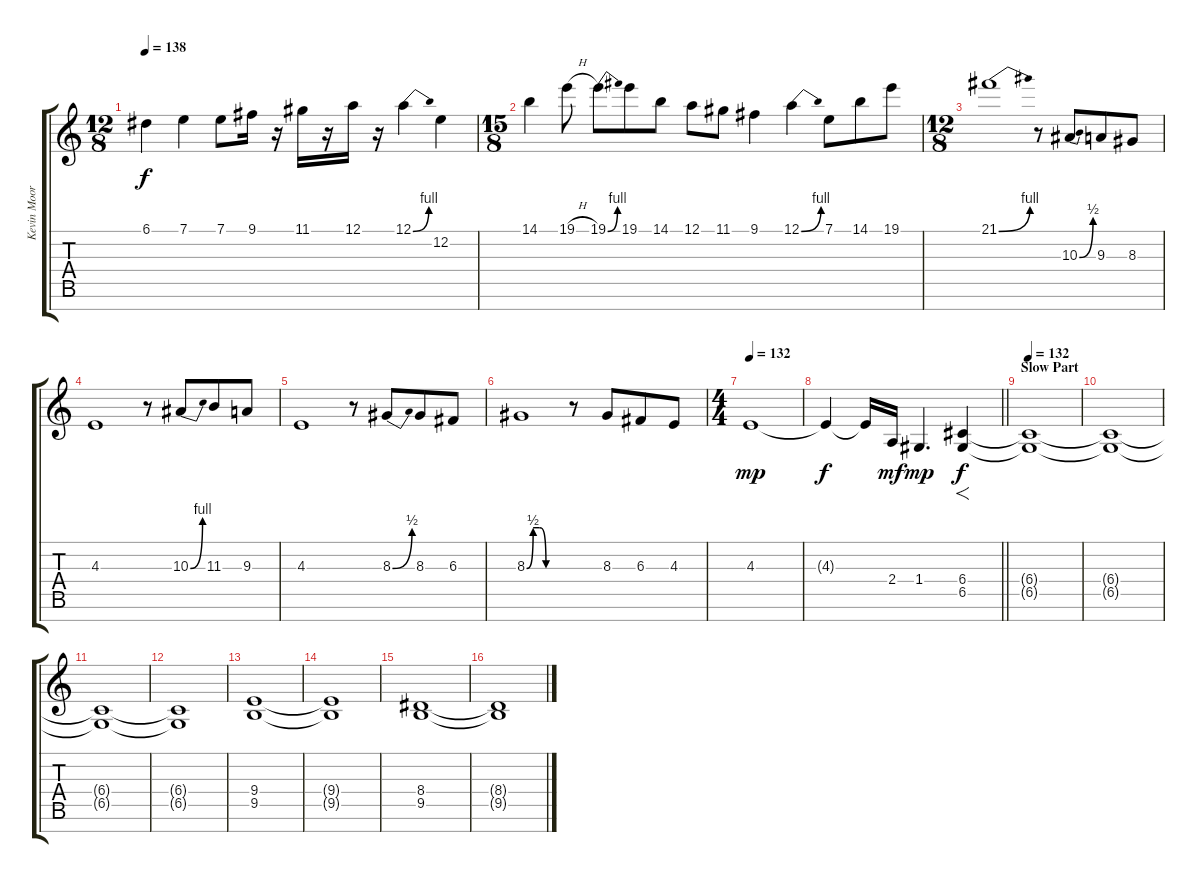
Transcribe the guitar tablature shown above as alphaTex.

\track ("Kevin Moore - 2" "Kevin Moor") {instrument voiceoohs}
\staff {score tabs}
\tuning (A4 E4 C4 G3 D3 A2 E2) {hide}
\ts (12 8)
\tempo 138
\clef g2
\ks c
6.1.4{dy f volume 10 instrument lead2sawtooth} 7.1.4 7.1.8 9.1.16 r.16 11.1.16 r.16 12.1.16 r.16 12.1{be (bend 0 0 60 4)}.4 12.2.4 |
\ts (15 8)
14.1.4 19.1{h}.8 19.1{be (bend 0 0 60 4)}.8 19.1.8 14.1.8 12.1.8 11.1.8 9.1.4 12.1{be (bend 0 0 60 4)}.4 7.1.8 14.1.8 19.1.8 |
\ts (12 8)
21.1{be (bend 0 0 60 4)}.1 r.8 10.3{be (bend 0 0 60 2)}.8 9.3.8 8.3.8 |
4.3.1 r.8 10.3{be (bend 0 0 60 4)}.8 11.3.8 9.3.8 |
4.3.1 r.8 8.3{be (bend 0 0 60 2)}.8 8.3.8 6.3.8 |
8.3{be (custom 0 0 10 2 20 2 30 0 45 0 60 0)}.1 r.8 8.3.8 6.3.8 4.3.8 |
\ts (4 4)
\tempo 132
4.3.1{dy mp} |
\barLineRight lightlight
4.3{t}.4{dy f} 4.3{t}.16 2.4.16{dy mf} 1.4.4{d dy mp} (6.4 6.5).4{f dy f volume 11 instrument pad2warm} |
\section ("" "Slow Part")
\tempo 132
(6.4{t} 6.5{t}).1 |
(6.4{t} 6.5{t}).1 |
(6.4{t} 6.5{t}).1 |
(6.4{t} 6.5{t}).1 |
(9.4 9.5).1 |
(9.4{t} 9.5{t}).1 |
(8.4 9.5).1 |
(8.4{t} 9.5{t}).1
